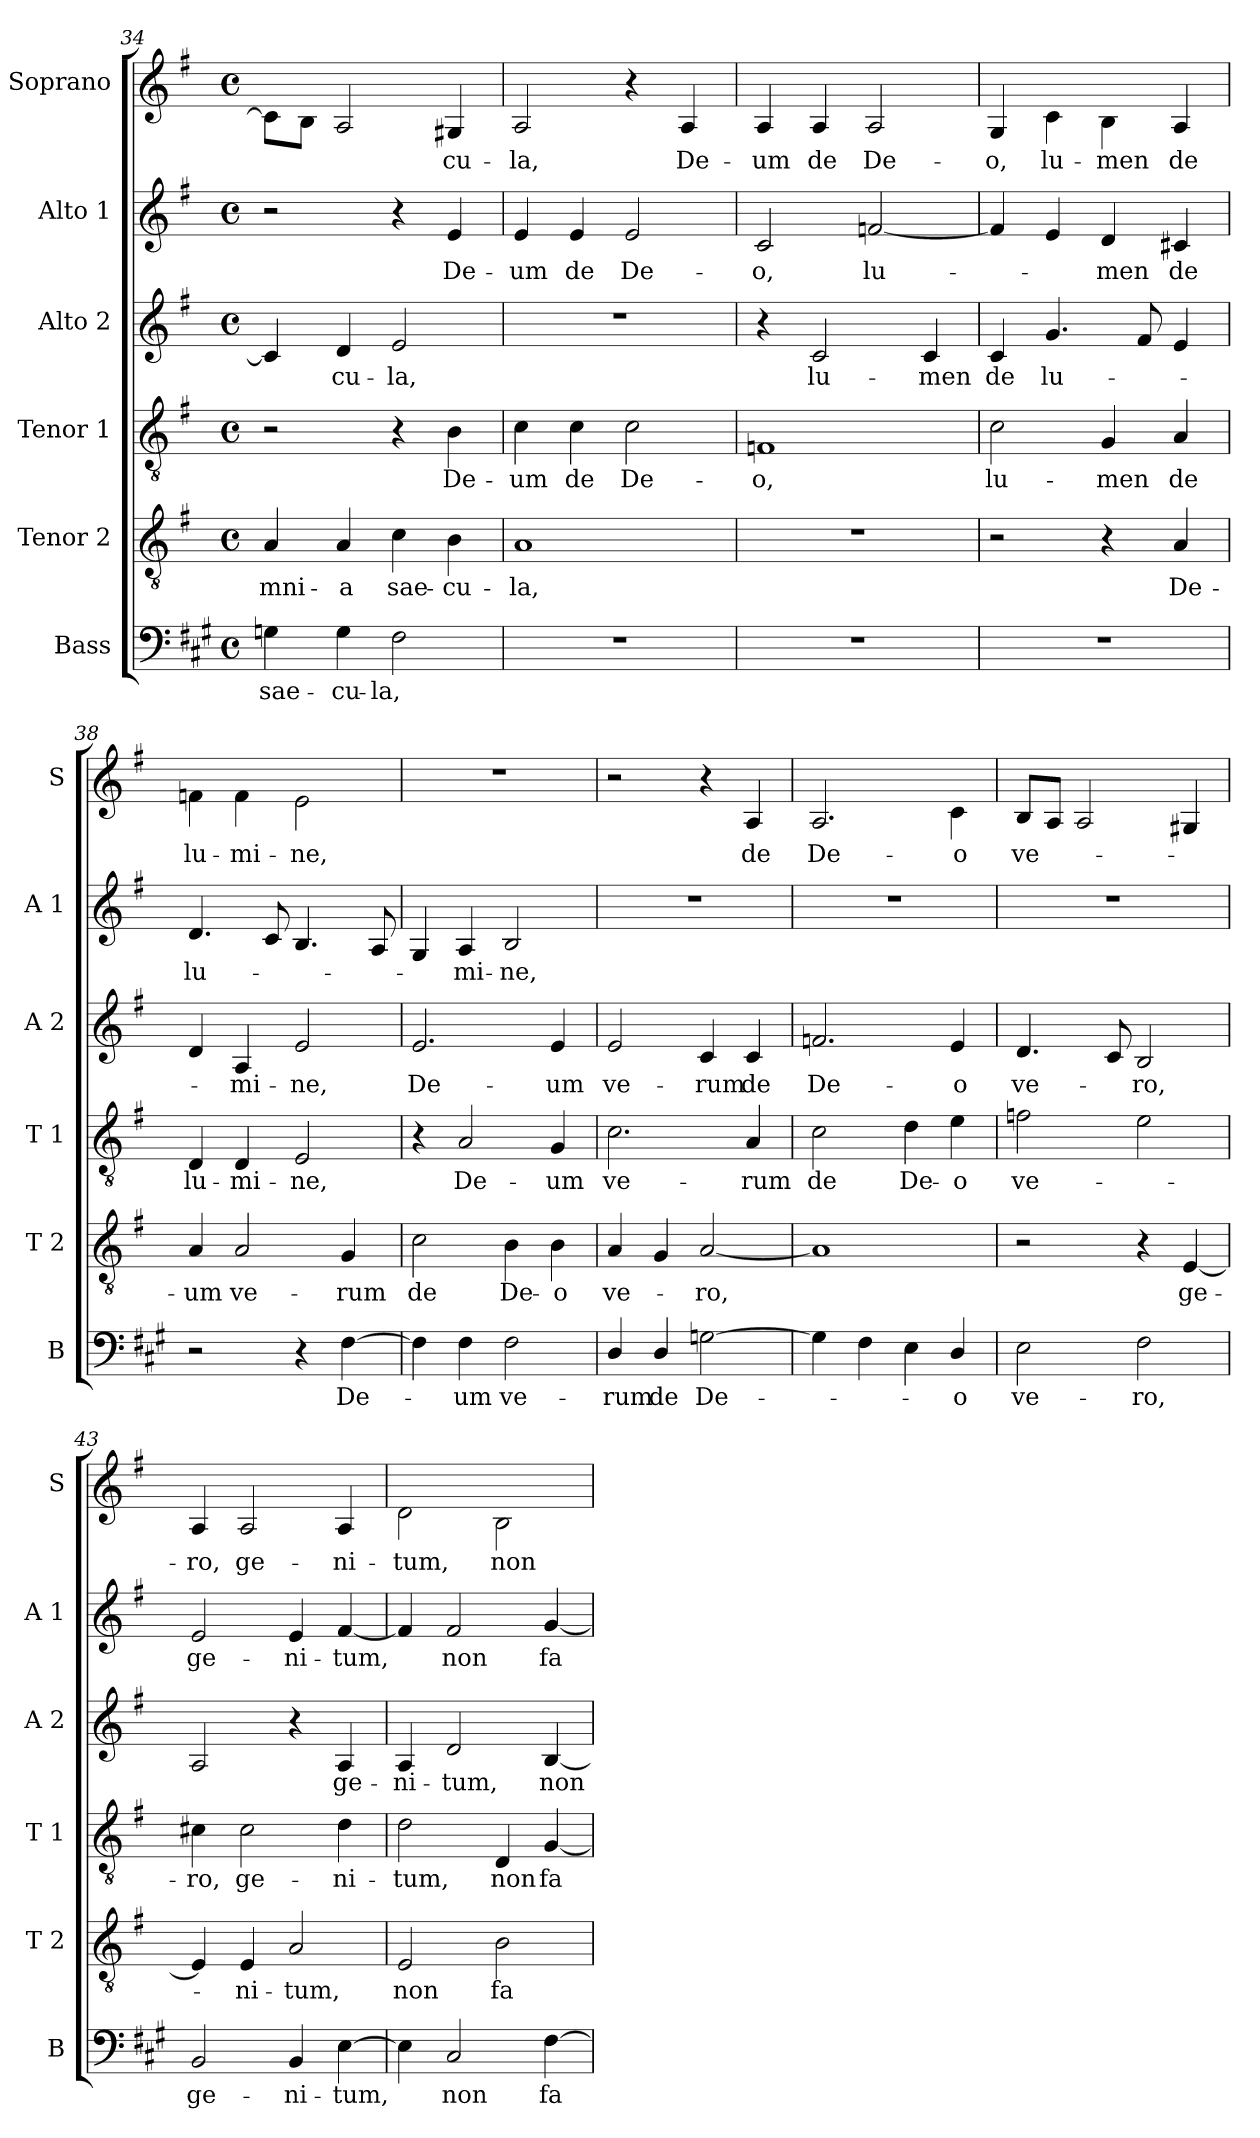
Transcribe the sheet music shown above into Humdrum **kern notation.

**kern	**text	**kern	**text	**kern	**text	**kern	**text	**kern	**text	**kern	**text
*part6	*part6	*part5	*part5	*part4	*part4	*part3	*part3	*part2	*part2	*part1	*part1
*staff6	*staff6	*staff5	*staff5	*staff4	*staff4	*staff3	*staff3	*staff2	*staff2	*staff1	*staff1
*I"Bass	*	*I"Tenor 2	*	*I"Tenor 1	*	*I"Alto 2	*	*I"Alto 1	*	*I"Soprano	*
*I'B	*	*I'T 2	*	*I'T 1	*	*I'A 2	*	*I'A 1	*	*I'S	*
*clefF4	*	*clefGv2	*	*clefGv2	*	*clefG2	*	*clefG2	*	*clefG2	*
*ITrd1c2	*	*	*	*	*	*	*	*	*	*ITrd-7c-12	*
*k[f#]	*	*k[f#]	*	*k[f#]	*	*k[f#]	*	*k[f#]	*	*k[f#]	*
*G:	*	*G:	*	*G:	*	*G:	*	*G:	*	*G:	*
*M4/4	*	*M4/4	*	*M4/4	*	*M4/4	*	*M4/4	*	*M4/4	*
*met(c)	*	*met(c)	*	*met(c)	*	*met(c)	*	*met(c)	*	*met(c)	*
=34	=34	=34	=34	=34	=34	=34	=34	=34	=34	=34	=34
4Fn\	sae-	4A/	-mni-	2r	.	4c/]	.	2r	.	8cc\L]	.
.	.	.	.	.	.	.	.	.	.	8b\J	.
4F\	-cu-	4A/	-a	.	.	4d/	-cu-	.	.	2a/	.
2E\	-la,	4c\	sae-	4r	.	2e/	-la,	4r	.	.	.
.	.	4B\	-cu-	4B\	De-	.	.	4e/	De-	4g#X/	-cu-
=35	=35	=35	=35	=35	=35	=35	=35	=35	=35	=35	=35
1r	.	1A	-la,	4c\	-um	1r	.	4e/	-um	2a/	-la,
.	.	.	.	4c\	de	.	.	4e/	de	.	.
.	.	.	.	2c\	De-	.	.	2e/	De-	4r	.
.	.	.	.	.	.	.	.	.	.	4a/	De-
=36	=36	=36	=36	=36	=36	=36	=36	=36	=36	=36	=36
1r	.	1r	.	1Fn	-o,	4r	.	2c/	-o,	4a/	-um
.	.	.	.	.	.	2c/	lu-	.	.	4a/	de
.	.	.	.	.	.	.	.	[2fn/	lu-	2a/	De-
.	.	.	.	.	.	4c/	-men	.	.	.	.
!!LO:LB:g=z
=37	=37	=37	=37	=37	=37	=37	=37	=37	=37	=37	=37
1r	.	2r	.	2c\	lu-	4c/	de	4f/]	.	4g/	-o,
.	.	.	.	.	.	4.g/	lu-	4e/	.	4cc\	lu-
.	.	4r	.	4G/	-men	.	.	4d/	-men	4b\	-men
.	.	.	.	.	.	8f#/	.	.	.	.	.
.	.	4A/	De-	4A/	de	4e/	.	4c#X/	de	4a/	de
=38	=38	=38	=38	=38	=38	=38	=38	=38	=38	=38	=38
2r	.	4A/	-um	4D/	lu-	4d/	.	4.d/	lu-	4ffn\	lu-
.	.	2A/	ve-	4D/	-mi-	4A/	-mi-	.	.	4ff\	-mi-
.	.	.	.	.	.	.	.	8c/	.	.	.
4r	.	.	.	2E/	-ne,	2e/	-ne,	4.B/	.	2ee\	-ne,
[4E\	De-	4G/	-rum	.	.	.	.	.	.	.	.
.	.	.	.	.	.	.	.	8A/	.	.	.
=39	=39	=39	=39	=39	=39	=39	=39	=39	=39	=39	=39
4E\]	.	2c\	de	4r	.	2.e/	De-	4G/	.	1r	.
4E\	-um	.	.	2A/	De-	.	.	4A/	-mi-	.	.
2E\	ve-	4B\	De-	.	.	.	.	2B/	-ne,	.	.
.	.	4B\	-o	4G/	-um	4e/	-um	.	.	.	.
=40	=40	=40	=40	=40	=40	=40	=40	=40	=40	=40	=40
4C/	-rum	4A/	ve-	2.c\	ve-	2e/	ve-	1r	.	2r	.
4C/	de	4G/	.	.	.	.	.	.	.	.	.
[2Fn\	De-	[2A/	-ro,	.	.	4c/	-rum	.	.	4r	.
.	.	.	.	4A/	-rum	4c/	de	.	.	4a/	de
=41	=41	=41	=41	=41	=41	=41	=41	=41	=41	=41	=41
4F\]	.	1A]	.	2c\	de	2.fn/	De-	1r	.	2.a/	De-
4E\	.	.	.	.	.	.	.	.	.	.	.
4D\	.	.	.	4d\	De-	.	.	.	.	.	.
4C/	-o	.	.	4e\	-o	4e/	-o	.	.	4cc\	-o
=42	=42	=42	=42	=42	=42	=42	=42	=42	=42	=42	=42
2D\	ve-	2r	.	2fn\	ve-	4.d/	ve-	1r	.	8b/L	ve-
.	.	.	.	.	.	.	.	.	.	8a/J	.
.	.	.	.	.	.	.	.	.	.	2a/	.
.	.	.	.	.	.	8c/	.	.	.	.	.
2E\	-ro,	4r	.	2e\	.	2B/	-ro,	.	.	.	.
.	.	[4E/	ge-	.	.	.	.	.	.	4g#X/	.
!!LO:PB:g=z
=43	=43	=43	=43	=43	=43	=43	=43	=43	=43	=43	=43
2AA/	ge-	4E/]	.	4c#X\	-ro,	2A/	.	2e/	ge-	4a/	-ro,
.	.	4E/	-ni-	2c#\	ge-	.	.	.	.	2a/	ge-
4AA/	-ni-	2A/	-tum,	.	.	4r	.	4e/	-ni-	.	.
[4D\	-tum,	.	.	4d\	-ni-	4A/	ge-	[4f#/	-tum,	4a/	-ni-
=44	=44	=44	=44	=44	=44	=44	=44	=44	=44	=44	=44
4D\]	.	2E/	non	2d\	-tum,	4A/	-ni-	4f#/]	.	2dd\	-tum,
2BB/	non	.	.	.	.	2d/	-tum,	2f#/	non	.	.
.	.	2B\	fa-	4D/	non	.	.	.	.	2b\	non
[4E\	fa-	.	.	[4G/	fa-	[4B/	non	[4g/	fa-	.	.
=	=	=	=	=	=	=	=	=	=	=	=
*-	*-	*-	*-	*-	*-	*-	*-	*-	*-	*-	*-
